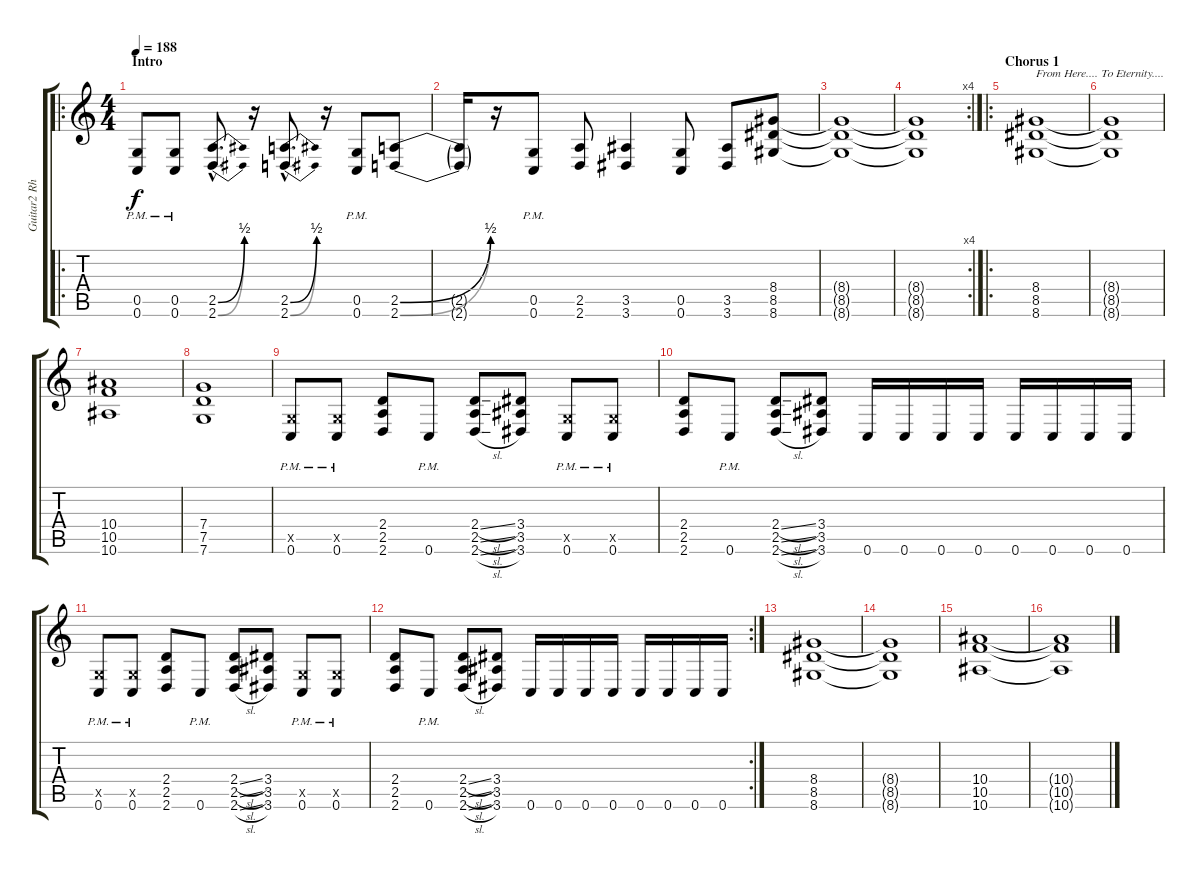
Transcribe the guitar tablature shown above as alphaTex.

\track ("Guitar2 Rhythm" "Guitar2 Rh") {instrument distortionguitar}
\staff {score tabs}
\tuning (D4 A3 F3 C3 G2 C2) {hide}
\ro
\ts (4 4)
\section ("" "Intro")
\tempo 188
\clef g2
\ks c
(0.5{pm} 0.6).8{dy f instrument distortionguitar} (0.5{pm} 0.6).8 (2.5{be (bend 0 0 60 2) hac} 2.6{be (bend 0 0 60 2) hac}).8{d} r.16 (2.5{be (bend 0 0 60 2) hac} 2.6{be (bend 0 0 60 2) hac}).8{d} r.16 (0.5{pm} 0.6).8 (2.5{be (bend 0 0 60 2)} 2.6{be (bend 0 0 60 2)}).8 |
(2.5{t} 2.6{t}).16 r.16 (0.5{pm} 0.6).8 (2.5 2.6).8 (3.5 3.6).4 (0.5 0.6).8 (3.5 3.6).8 (8.4 8.5 8.6).8 |
(8.4{t} 8.5{t} 8.6{t}).1 |
\rc 4
(8.4{t} 8.5{t} 8.6{t}).1 |
\ro
\section ("" "Chorus 1")
(8.4 8.5 8.6).1{txt "From Here.... To Eternity...." volume 13} |
(8.4{t} 8.5{t} 8.6{t}).1 |
(10.4 10.5 10.6).1 |
(7.4 7.5 7.6).1 |
(0.5{x} 0.6{pm}).8 (0.5{x} 0.6{pm}).8 (2.4 2.5 2.6).8 0.6{pm}.8 (2.4{sl} 2.5{sl} 2.6{sl}).8 (3.4 3.5 3.6).8 (0.5{x} 0.6{pm}).8 (0.5{x} 0.6{pm}).8 |
(2.4 2.5 2.6).8 0.6{pm}.8 (2.4{sl} 2.5{sl} 2.6{sl}).8 (3.4 3.5 3.6).8 0.6.16 0.6.16 0.6.16 0.6.16 0.6.16 0.6.16 0.6.16 0.6.16 |
(0.5{x} 0.6{pm}).8 (0.5{x} 0.6{pm}).8 (2.4 2.5 2.6).8 0.6{pm}.8 (2.4{sl} 2.5{sl} 2.6{sl}).8 (3.4 3.5 3.6).8 (0.5{x} 0.6{pm}).8 (0.5{x} 0.6{pm}).8 |
\rc 2
(2.4 2.5 2.6).8 0.6{pm}.8 (2.4{sl} 2.5{sl} 2.6{sl}).8 (3.4 3.5 3.6).8 0.6.16 0.6.16 0.6.16 0.6.16 0.6.16 0.6.16 0.6.16 0.6.16 |
(8.4 8.5 8.6).1 |
(8.4{t} 8.5{t} 8.6{t}).1 |
(10.4 10.5 10.6).1 |
(10.4{t} 10.5{t} 10.6{t}).1
